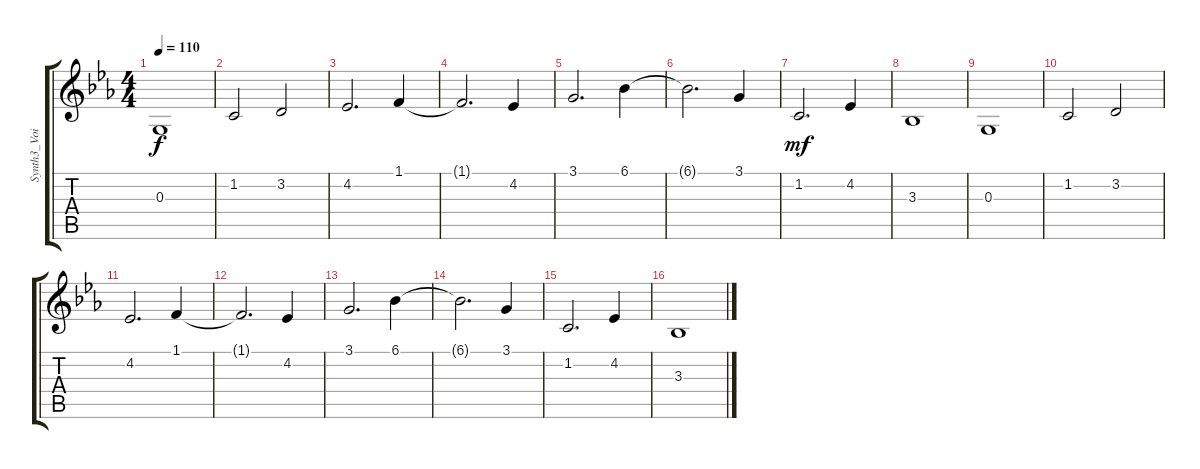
\track ("Synth3_Voice" "Synth3_Voi") {instrument lead6voice}
\staff {score tabs}
\tuning (E4 B3 G3 D3 A2 E2) {hide}
\ts (4 4)
\tempo 110
\clef g2
\ks eb
0.3.1{dy f} |
1.2.2 3.2.2 |
4.2.2{d} 1.1.4 |
1.1{t}.2{d} 4.2.4 |
3.1.2{d} 6.1.4 |
6.1{t}.2{d} 3.1.4 |
1.2.2{d dy mf} 4.2.4 |
3.3.1 |
0.3.1 |
1.2.2 3.2.2 |
4.2.2{d} 1.1.4 |
1.1{t}.2{d} 4.2.4 |
3.1.2{d} 6.1.4 |
6.1{t}.2{d} 3.1.4 |
1.2.2{d} 4.2.4 |
3.3.1
